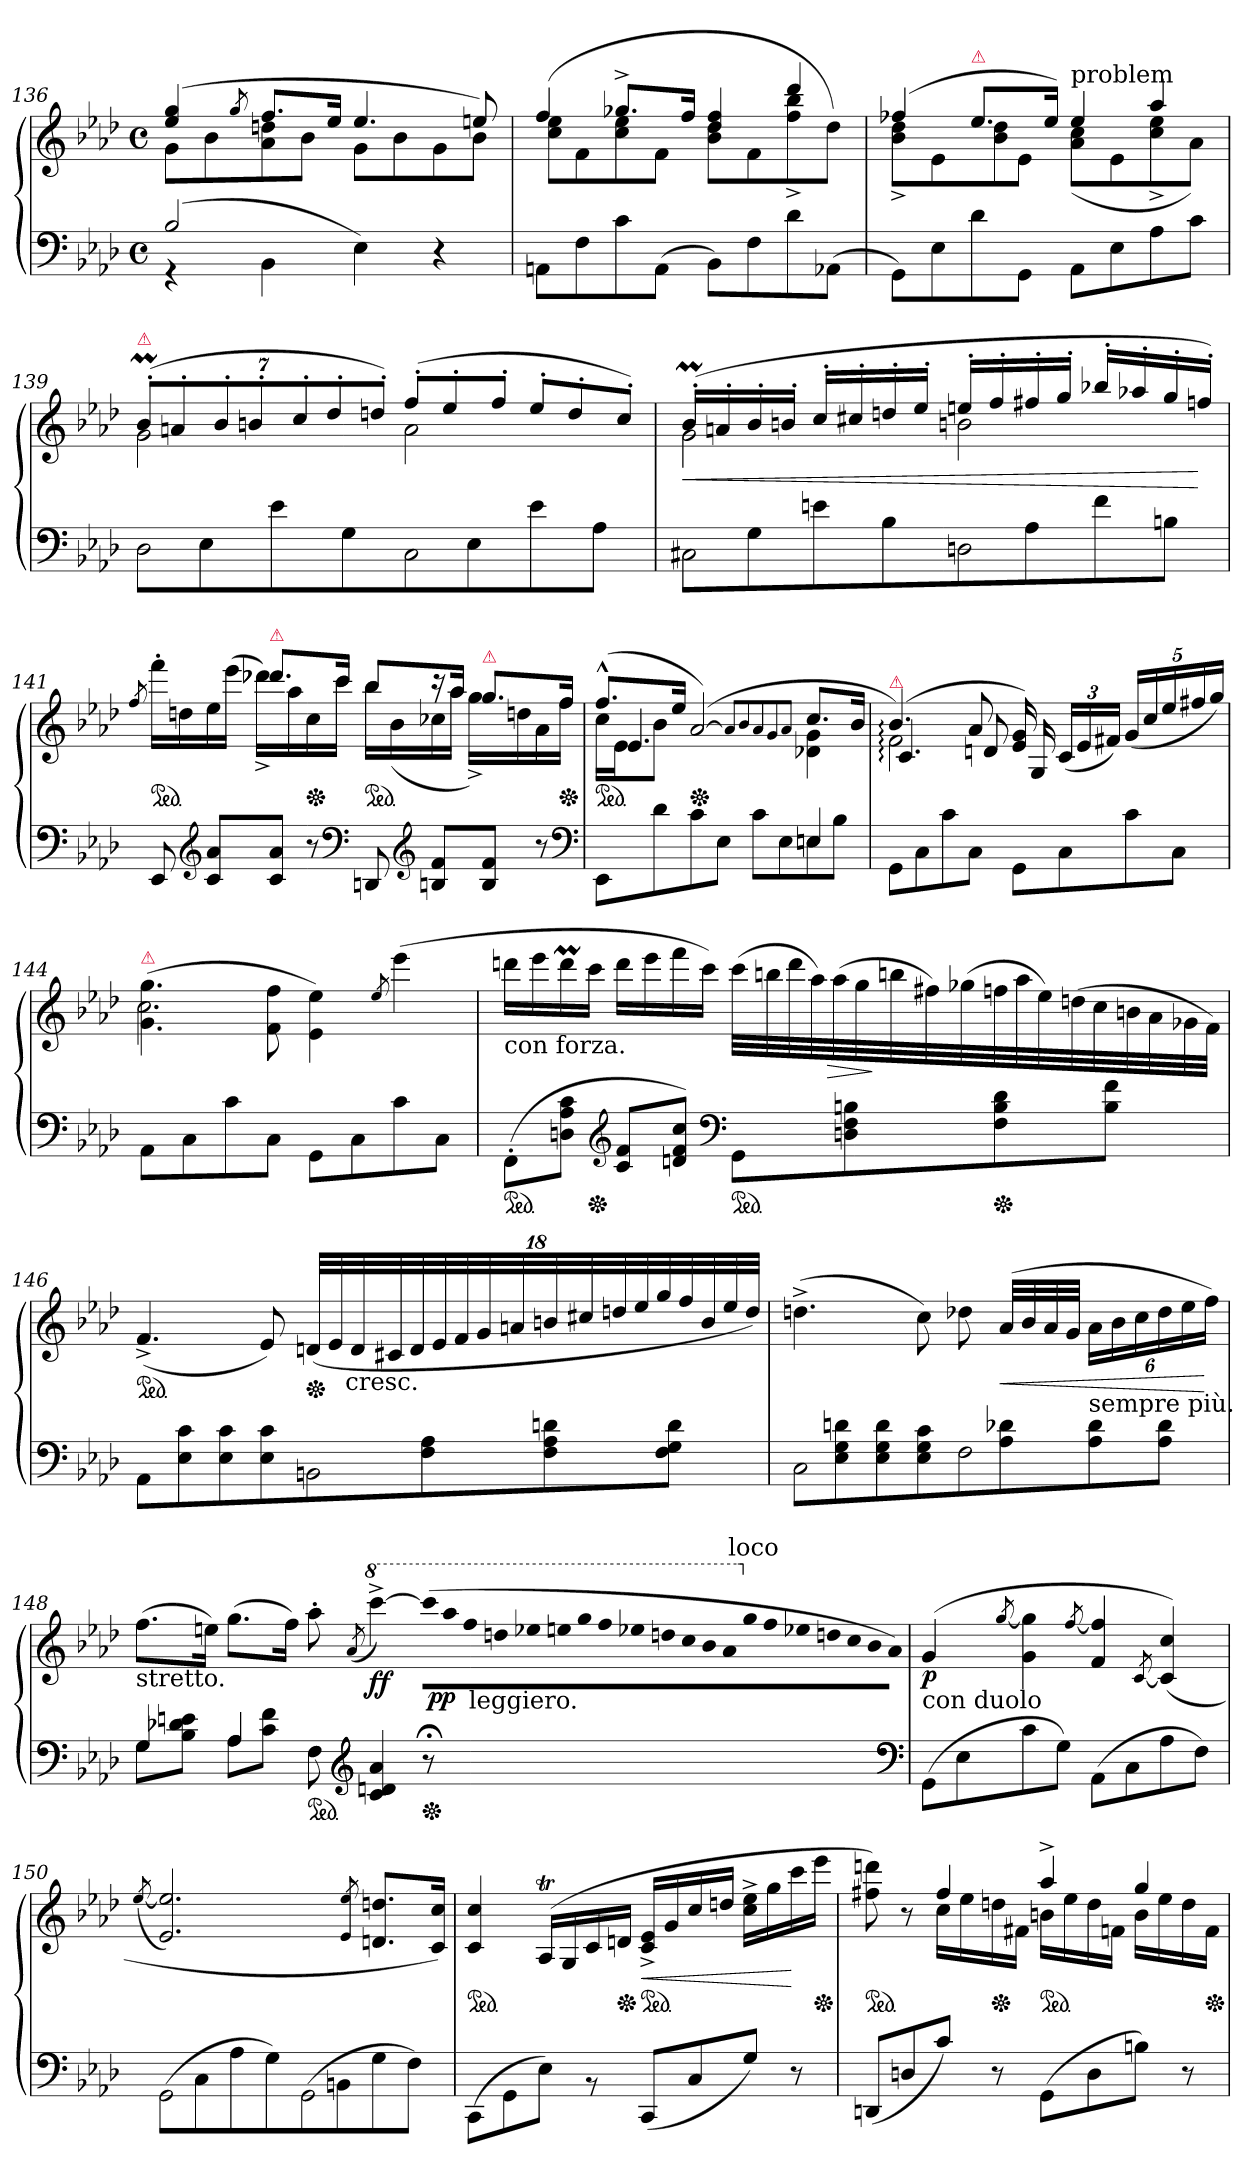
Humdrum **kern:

**kern	**kern	**dynam
*part1	*part1	*part1
*staff2	*staff1	*staff1/2
*clefF4	*clefG2	*
*k[b-e-a-d-]	*k[b-e-a-d-]	*
*M4/4	*M4/4	*
*met(c)	*met(c)	*
=136	=136	=136
*^	*^	*
(>2B-	4r	(>4ee- 4gg	8gL	.
.	.	.	8b-	.
.	.	8qgg/	.	.
.	4BB-	8.ffL	8a- 8ddn	.
.	.	.	8b-J	.
.	.	16ee-Jk	.	.
2ryy	4E-)	4.ee-	8gL	.
.	.	.	8b-	.
.	4r	.	8g	.
.	.	8een)	8b-J	.
*v	*v	*	*	*
=137	=137	=137	=137
8AAnL	(>4ff	8cc 8ee-L	.
8F	.	8f	.
8c	8.gg-X^>L	8cc 8ee-	.
(>8AAJ	.	8fJ	.
.	16ffJk	.	.
8BB-L)	4dd- 4ff	8b- 8dd-L	.
8F	.	8f	.
8d-	4ddd-	8ff^< 8bb-^<	.
(>8AA-XJ	.	8dd-J)	.
=138	=138	=138	=138
8GGL)	(>4ff-X	8b-^< 8dd-^<L	.
8E-	.	8e-	.
!	!LO:TX:a:color=crimson:t=⚠	!	!
8d-	8.ee-L	8b- 8dd-	.
8GGJ	.	8e-J	.
.	16ee-Jk)	.	.
!	!LO:TX:a:t=problem	!	!
8AA-L	4ee-	(>8a- 8ccL	.
8E-	.	8e-	.
8A-	4aa-	8cc^< 8ee-^<	.
8cJ	.	8a-J)	.
=139	=139	=139	=139
!	!LO:TX:a:color=crimson:t=⚠	!	!
!LO:N:vis=2	!	!	!
8D-	(14b-M'<L	2g	.
.	14an'<	.	.
8E-	.	.	.
.	14b-'<	.	.
.	14bn'<	.	.
8e-	.	.	.
.	14cc'<	.	.
.	14dd-'<	.	.
8GJ	.	.	.
.	14ddn'<J)	.	.
!LO:N:vis=2	!	!	!
*	*Xtuplet	*	*
8C	(>12ff'<L	2a	.
.	12ee-'<	.	.
8E-	.	.	.
.	12ff'<J	.	.
8e-	12ee-'<L	.	.
.	12dd'<	.	.
8A-J	.	.	.
.	12cc'<J)	.	.
=140	=140	=140	=140
!LO:N:vis=2	!	!	!LO:HP:b
8C#X	(>16b-M'>LL	2g	<
.	16an'>	.	.
8G	16b-'>	.	.
.	16bn'>JJ	.	.
8en	16cc'>LL	.	.
.	16cc#X'>	.	.
8B-J	16ddn'>	.	.
.	16ee-'>JJ	.	.
!LO:N:vis=2	!	!	!
8Dn	16een'>LL	2bn	.
.	16ff'>	.	.
8A-	16ff#X'>	.	.
.	16gg'>JJ	.	.
8f	16bb-X'>LL	.	.
.	16aa-X'>	.	.
8BnJ	16gg'>	.	.
.	16ffn'>JJ)	.	[
=141	=141	=141	=141
.	.	8qff/	.
*	*ped	*	*
8EE-	4ryy	16fff'>LL	.
.	.	16ddn	.
*clefG2	*	*	*
8c 8a-L	.	16ee-	.
.	.	(>16eee-JJ	.
!	!LO:TX:a:color=crimson:t=⚠	!	!
8c 8a-J	8.ddd-XL	16ddd-X^<LL)	.
.	.	16aa-	.
*	*Xped	*	*
8r	.	16cc	.
.	16cccJk	16cccJJ	.
*clefF4	*	*	*
*	*ped	*	*
8DDn	8bb-L	16bb-LL	.
.	.	(>16b-	.
*clefG2	*	*	*
8Bn 8fL	16rccc	16cc-X	.
.	16aa-Jk	16aa-JJ	.
!	!LO:TX:a:color=crimson:t=⚠	!	!
8B 8fJ	8.ggL	16gg^<LL)	.
.	.	16ddn	.
8r	.	16a-	.
*	*Xped	*	*
.	16ffJk	16ffJJ	.
*	*v	*v	*
*clefF4	*	*
=142	=142	=142
*^	*^	*
*	*	*	*^	*
*	*	*ped	*	*	*
2ryy	8EE-/L	(>8.ff^^>L	16ccLL	16ryy	.
.	.	.	16e-J	4.e-/	.
.	8d-\	.	8b-J	.	.
.	.	16ee-Jk	.	.	.
*	*	*Xped	*	*	*
.	8c\	(>[2a-)	4ryy	.	.
.	8E-\J	.	.	.	.
.	.	.	.	16ryy	.
4ryy	8cL	.	4ryy	2ryy	.
.	8E-	.	.	.	.
.	.	8qqa-/L]	.	.	.
.	.	8qqb-/	.	.	.
.	.	8qqa-/	.	.	.
.	.	8qqg/	.	.	.
.	.	8qqa-/J	.	.	.
4En	8En	8.ccL	4d-X 4g	.	.
.	8B-J	.	.	.	.
.	.	16b-Jk	.	.	.
*v	*v	*	*	*	*
=143	=143	=143	=143	=143
!	!LO:TX:a:color=crimson:t=⚠	!	!	!
8GG\L	(>4.b-:)	2f:	4.c:	.
8C\	.	.	.	.
8c\	.	.	.	.
8C\J	8a-	.	8dn	.
8GGL	16e- 16g)	2ryy	2ryy	.
.	16G/	.	.	.
*	*tuplet	*	*	*
8C	(<24cLL	.	.	.
.	24e-	.	.	.
.	24f#XJJ)	.	.	.
8c	(<20g/LL	.	.	.
.	20cc/	.	.	.
.	20ee-/	.	.	.
8CJ	.	.	.	.
.	20ff#X/	.	.	.
.	20gg/JJ)	.	.	.
*	*	*v	*v	*
=144	=144	=144	=144
!	!LO:TX:a:color=crimson:t=⚠	!	!
8AA-L	(>4.g\ 4.gg\	2.cc	.
8C	.	.	.
8c	.	.	.
8CJ	8f\ 8ff\	.	.
8GGL	4e-\ 4ee-\)	.	.
8C	.	.	.
.	8qee-/	.	.
8c	(>4eee-\	4ryy	.
8CJ	.	.	.
*	*v	*v	*
=145	=145	=145
!	!LO:TX:b:t=con forza.	!
*ped	*	*
(>8FF'>\L	16dddnLL	.
.	16eee-	.
8Dn\ 8A-\ 8c\J	16dddm	.
*Xped	*	*
.	16cccJJ	.
*clefG2	*	*
8c 8fL	16dddLL	.
.	16eee-	.
8dn 8f 8ccJ)	16fff	.
.	16cccJJ)	.
*clefF4	*	*
*	*Xtuplet	*
*ped	*	*
8GGL	(>36cccLLL	.
.	36bbn	.
.	36ddd	.
.	36aa-)	.
!	!	!LO:HP:b
.	(>36aa-	>
8Dn 8F 8Bn	.	.
.	36gg	.
.	36bbn	]
.	36ff#X)	.
.	(>36gg-X	.
*Xped	*	*
8F 8B 8d	36ffn	.
.	36aa-	.
.	36ee-)	.
.	(>36ddn	.
.	36cc	.
8B 8fJ	.	.
.	36bn	.
.	36a-	.
.	36g-X	.
.	36fJJJ)	.
=146	=146	=146
*	*ped	*
8AA-L	(>4.f^<	.
8E- 8c	.	.
8E- 8c	.	.
8E- 8cJ	8e-)	.
!LO:N:vis=2	!	!
*	*tuplet	*
*	*Xped	*
8BBn	(<36dnLLL	.
.	36e-	.
!	!LO:TX:b:t=cresc.	!
.	36d	.
.	36c#X	.
.	36d	.
8F 8A-	.	.
.	36e-	.
.	36f	.
.	36g	.
.	36an	.
8F 8A- 8dn	36bn	.
.	36cc#X	.
.	36ddn	.
.	36ee-	.
.	36gg	.
8F 8G 8dJ	.	.
.	36ff	.
.	36b	.
.	36ee-	.
.	36ddJJJ)	.
=147	=147	=147
!LO:N:vis=2	!	!
8C	(>4.ddn^<	.
8E- 8G 8dn	.	.
8E- 8G 8d	.	.
8E- 8G 8cJ	8cc)	.
!LO:N:vis=2	!	!
8F	8dd-X	.
!	!	!LO:HP:b
8A- 8d-X	(>32a-LLL	<
.	32b-	.
.	32a-	.
.	32gJJJ	.
!LO:TX:a:t=sempre più.	!	!
8A- 8d-	24a-\LL	.
.	24b-\	.
.	24cc\	.
8A- 8d-J	24dd-\	.
.	24ee-\	.
.	24ff\JJ)	[
=148	=148	=148
*^	*	*
!	!	!LO:TX:b:t=stretto.	!
4G/	8GL	(>8.ffL	.
.	8B- 8d-X 8enJ	.	.
.	.	16eenJk)	.
4A-	8A-L	(>8.ggL	.
.	8c 8fJ	.	.
.	.	16ffJk)	.
*ped	*	*	*
8ryy	8F	8aa-'>	.
*clefG2	*	*	*
.	.	(<8qa-/	.
*	*	*8va	*
!	!	!	!LO:DY:b
4c 4dn 4a-	4ryy	[4cccc^<)	ff
*	*	*Xtuplet	*
!LO:TX:a:color=crimson:t=⚠	!	!	!
!	!	!LO:N:vis=8	!
*Xped	*	*	*
8r;<	8ryy	(<160cccc!L]	.
!	!	!LO:N:vis=8	!LO:DY:b
.	.	160aaa-!	pp
!	!	!LO:N:vis=8	!
.	.	160fff!	.
!	!	!LO:TX:b:t=leggiero.	!
!	!	!LO:N:vis=8	!
.	.	160dddn!	.
!	!	!LO:N:vis=8	!
.	.	160eee-X!	.
!	!	!LO:N:vis=8	!
.	.	160eeen!	.
!	!	!LO:N:vis=8	!
.	.	160ggg!	.
!	!	!LO:N:vis=8	!
.	.	160fff!	.
!	!	!LO:N:vis=8	!
.	.	160eee-X!	.
!	!	!LO:N:vis=8	!
.	.	160dddn!	.
!	!	!LO:N:vis=8	!
.	.	160ccc!	.
!	!	!LO:N:vis=8	!
.	.	160bb-!	.
!	!	!LO:N:vis=8	!
.	.	160aa-!	.
*	*	*X8va	*
!	!	!LO:TX:a:t=loco	!
!	!	!LO:N:vis=8	!
.	.	160gg!	.
!	!	!LO:N:vis=8	!
.	.	160ff!	.
!	!	!LO:N:vis=8	!
.	.	160ee-X!	.
!	!	!LO:N:vis=8	!
.	.	160ddn!	.
!	!	!LO:N:vis=8	!
.	.	160cc!	.
!	!	!LO:N:vis=8	!
.	.	160b-!	.
!	!	!LO:N:vis=8	!
.	.	160a-!J)	.
*v	*v	*	*
*clefF4	*	*
=149	=149	=149
!	!LO:TX:b:t=con duolo	!
!	!	!LO:DY:b
(>8GGL	(>4g	p
8E-	.	.
.	[8qgg/	.
8c	4g 4gg]	.
8GJ)	.	.
.	[8qff/	.
(>8AA-L	4f/ 4ff]/	.
8C	.	.
.	[8qc/	.
8A-	(>4c] 4cc)	.
8FJ)	.	.
=150	=150	=150
.	(<[8qee-/	.
!LO:N:vis=2	!	!
(>8GG	2.e- 2.ee-])	.
8C	.	.
8A-	.	.
8GJ)	.	.
!LO:N:vis=2	!	!
(>8GG\	.	.
8BBn\	.	.
.	8qe-/ 8qee-/	.
8G\	8.dn 8.ddnL	.
8F\J)	.	.
.	16c 16ccJk)	.
=151	=151	=151
!	!LO:TX:a:t=risoluto.	!
*	*ped	*
(>8CC\L	4c 4cc	.
8GG\	.	.
8E-\J)	(>16A-T/LL	.
.	16G/	.
8rBB	16c/	.
*	*Xped	*
.	16dn/JJ	.
!	!	!LO:HP:b
*	*ped	*
(<8CCL	16c^> 16e-^>LL	<
.	16g	.
8C	16cc	.
.	16ddnJJ	.
8GJ)	16cc^< 16ee-^<LL	.
.	16gg	.
8r	16ccc	[
*	*Xped	*
.	16eee-JJ	.
=152	=152	=152
*	*^	*
*	*ped	*	*
(<8DDn/L	4ryy	8ff#X 8dddn)	.
8Dn/	.	8r	.
8c/J)	4ff#	16ccLL	.
.	.	16ee-	.
*	*Xped	*	*
8r	.	16ddn	.
.	.	16f#XJJ	.
*	*ped	*	*
(>8GGL	4aa-^>	16bnLL	.
.	.	16ee-	.
8D	.	16dd	.
.	.	16fnJJ	.
8BnJ)	4gg	16bLL	.
.	.	16ee-	.
8r	.	16dd	.
*	*Xped	*	*
.	.	16fJJ	.
*	*v	*v	*
=	=	=
*-	*-	*-
